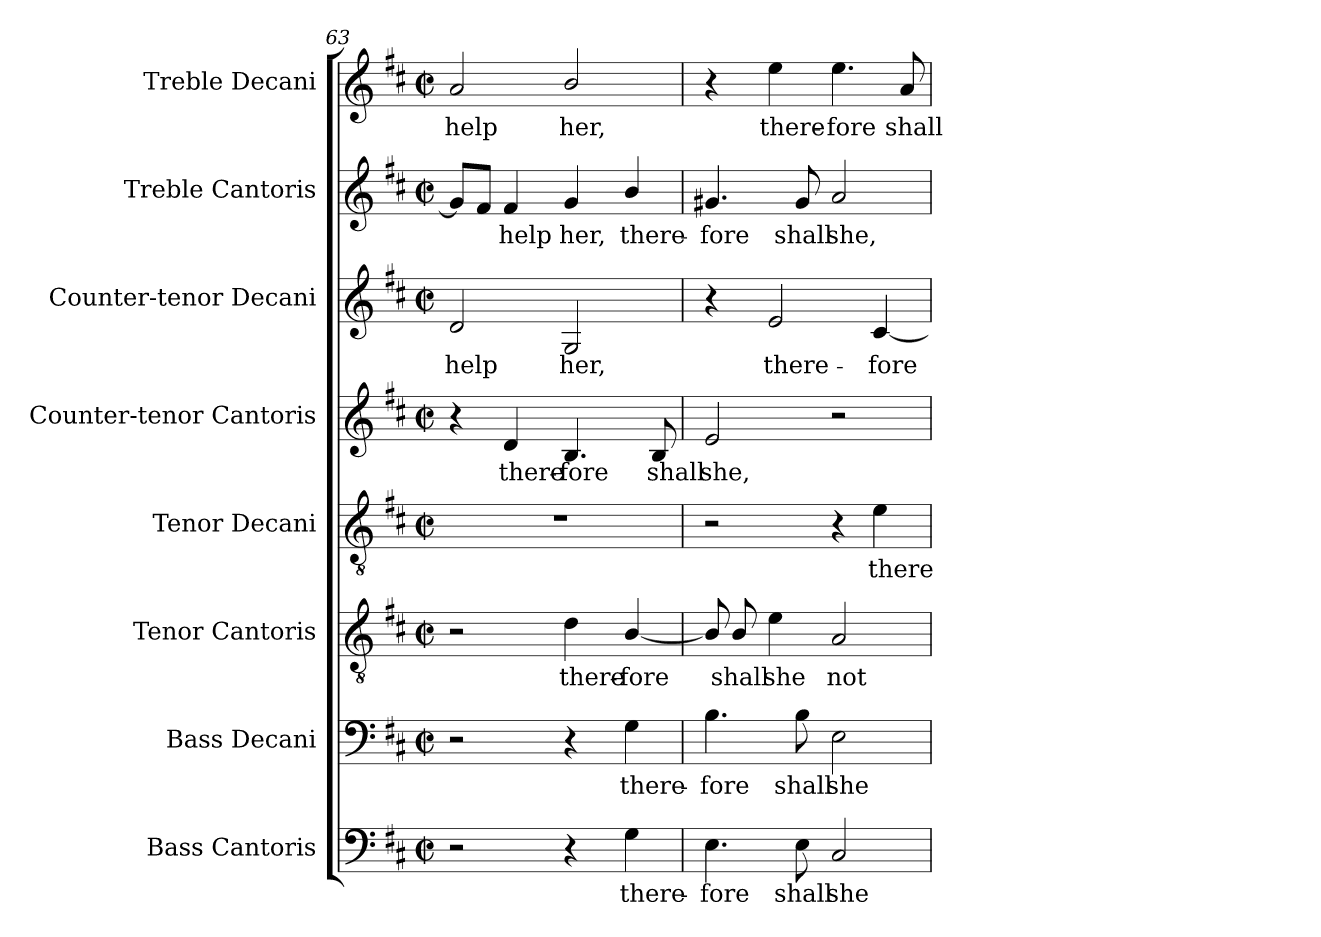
**kern	**text	**kern	**text	**kern	**text	**kern	**text	**kern	**text	**kern	**text	**kern	**text	**kern	**text
*part8	*part8	*part7	*part7	*part6	*part6	*part5	*part5	*part4	*part4	*part3	*part3	*part2	*part2	*part1	*part1
*staff8	*staff8	*staff7	*staff7	*staff6	*staff6	*staff5	*staff5	*staff4	*staff4	*staff3	*staff3	*staff2	*staff2	*staff1	*staff1
*I"Bass Cantoris	*	*I"Bass Decani	*	*I"Tenor Cantoris	*	*I"Tenor Decani	*	*I"Counter-tenor Cantoris	*	*I"Counter-tenor Decani	*	*I"Treble Cantoris	*	*I"Treble Decani	*
*I'B.	*	*I'B.	*	*I'T.	*	*I'T.	*	*	*	*	*	*	*	*	*
*clefF4	*	*clefF4	*	*clefGv2	*	*clefGv2	*	*clefG2	*	*clefG2	*	*clefG2	*	*clefG2	*
*	*	*	*	*ITrd7c12	*	*ITrd7c12	*	*	*	*	*	*	*	*	*
*k[f#c#]	*	*k[f#c#]	*	*k[f#c#]	*	*k[f#c#]	*	*k[f#c#]	*	*k[f#c#]	*	*k[f#c#]	*	*k[f#c#]	*
*D:	*	*D:	*	*D:	*	*D:	*	*D:	*	*D:	*	*D:	*	*D:	*
*M2/2	*	*M2/2	*	*M2/2	*	*M2/2	*	*M2/2	*	*M2/2	*	*M2/2	*	*M2/2	*
*met(c|)	*	*met(c|)	*	*met(c|)	*	*met(c|)	*	*met(c|)	*	*met(c|)	*	*met(c|)	*	*met(c|)	*
=63	=63	=63	=63	=63	=63	=63	=63	=63	=63	=63	=63	=63	=63	=63	=63
!	!	!	!	!	!	!	!	!	!	!	!LO:LY:b:color=#000000	!	!	!	!
!	!	!	!	!	!	!	!	!	!	!	!	!	!	!	!LO:LY:b:color=#000000
2r	.	2r	.	2r	.	1r	.	4r	.	2di/	help	8gi/L]	.	2ai/	help
.	.	.	.	.	.	.	.	.	.	.	.	8f#i/J	.	.	.
!	!	!	!	!	!	!	!	!	!LO:LY:b:color=#000000	!	!	!	!	!	!
!	!	!	!	!	!	!	!	!	!	!	!	!	!LO:LY:b:color=#000000	!	!
.	.	.	.	.	.	.	.	4di/	there-	.	.	4f#i/	help	.	.
!	!	!	!	!	!LO:LY:b:color=#000000	!	!	!	!	!	!	!	!	!	!
!	!	!	!	!	!	!	!	!	!LO:LY:b:color=#000000	!	!	!	!	!	!
!	!	!	!	!	!	!	!	!	!	!	!LO:LY:b:color=#000000	!	!	!	!
!	!	!	!	!	!	!	!	!	!	!	!	!	!LO:LY:b:color=#000000	!	!
!	!	!	!	!	!	!	!	!	!	!	!	!	!	!	!LO:LY:b:color=#000000
4r	.	4r	.	4Di\	there-	.	.	4.Bi/	-fore	2Gi/	her,	4gi/	her,	2bi/	her,
!	!LO:LY:b:color=#000000	!	!	!	!	!	!	!	!	!	!	!	!	!	!
!	!	!	!LO:LY:b:color=#000000	!	!	!	!	!	!	!	!	!	!	!	!
!	!	!	!	!	!LO:LY:b:color=#000000	!	!	!	!	!	!	!	!	!	!
!	!	!	!	!	!	!	!	!	!	!	!	!	!LO:LY:b:color=#000000	!	!
4Gi\	there-	4Gi\	there-	[4BBi/	-fore	.	.	.	.	.	.	4bi/	there-	.	.
!	!	!	!	!	!	!	!	!	!LO:LY:b:color=#000000	!	!	!	!	!	!
.	.	.	.	.	.	.	.	8Bi/	shall	.	.	.	.	.	.
!!LO:LB:g=z
=64	=64	=64	=64	=64	=64	=64	=64	=64	=64	=64	=64	=64	=64	=64	=64
!	!LO:LY:b:color=#000000	!	!	!	!	!	!	!	!	!	!	!	!	!	!
!	!	!	!LO:LY:b:color=#000000	!	!	!	!	!	!	!	!	!	!	!	!
!	!	!	!	!	!	!	!	!	!LO:LY:b:color=#000000	!	!	!	!	!	!
!	!	!	!	!	!	!	!	!	!	!	!	!	!LO:LY:b:color=#000000	!	!
4.Ei\	-fore	4.Bi\	-fore	8BBi/]	.	2r	.	2ei/	she,	4r	.	4.g#Xi/	-fore	4r	.
!	!	!	!	!	!LO:LY:b:color=#000000	!	!	!	!	!	!	!	!	!	!
.	.	.	.	8BBi/	shall	.	.	.	.	.	.	.	.	.	.
!	!	!	!	!	!LO:LY:b:color=#000000	!	!	!	!	!	!	!	!	!	!
!	!	!	!	!	!	!	!	!	!	!	!LO:LY:b:color=#000000	!	!	!	!
!	!	!	!	!	!	!	!	!	!	!	!	!	!	!	!LO:LY:b:color=#000000
.	.	.	.	4Ei\	she	.	.	.	.	2ei/	there-	.	.	4eei\	there-
!	!LO:LY:b:color=#000000	!	!	!	!	!	!	!	!	!	!	!	!	!	!
!	!	!	!LO:LY:b:color=#000000	!	!	!	!	!	!	!	!	!	!	!	!
!	!	!	!	!	!	!	!	!	!	!	!	!	!LO:LY:b:color=#000000	!	!
8Ei\	shall	8Bi\	shall	.	.	.	.	.	.	.	.	8g#i/	shall	.	.
!	!LO:LY:b:color=#000000	!	!	!	!	!	!	!	!	!	!	!	!	!	!
!	!	!	!LO:LY:b:color=#000000	!	!	!	!	!	!	!	!	!	!	!	!
!	!	!	!	!	!LO:LY:b:color=#000000	!	!	!	!	!	!	!	!	!	!
!	!	!	!	!	!	!	!	!	!	!	!	!	!LO:LY:b:color=#000000	!	!
!	!	!	!	!	!	!	!	!	!	!	!	!	!	!	!LO:LY:b:color=#000000
2C#i/	she	2Ei\	she	2AAi/	not	4r	.	2r	.	.	.	2ai/	she,	4.eei\	-fore
!	!	!	!	!	!	!	!LO:LY:b:color=#000000	!	!	!	!	!	!	!	!
!	!	!	!	!	!	!	!	!	!	!	!LO:LY:b:color=#000000	!	!	!	!
.	.	.	.	.	.	4Ei\	there-	.	.	[4c#i/	-fore	.	.	.	.
!	!	!	!	!	!	!	!	!	!	!	!	!	!	!	!LO:LY:b:color=#000000
.	.	.	.	.	.	.	.	.	.	.	.	.	.	8ai/	shall
=	=	=	=	=	=	=	=	=	=	=	=	=	=	=	=
*-	*-	*-	*-	*-	*-	*-	*-	*-	*-	*-	*-	*-	*-	*-	*-
